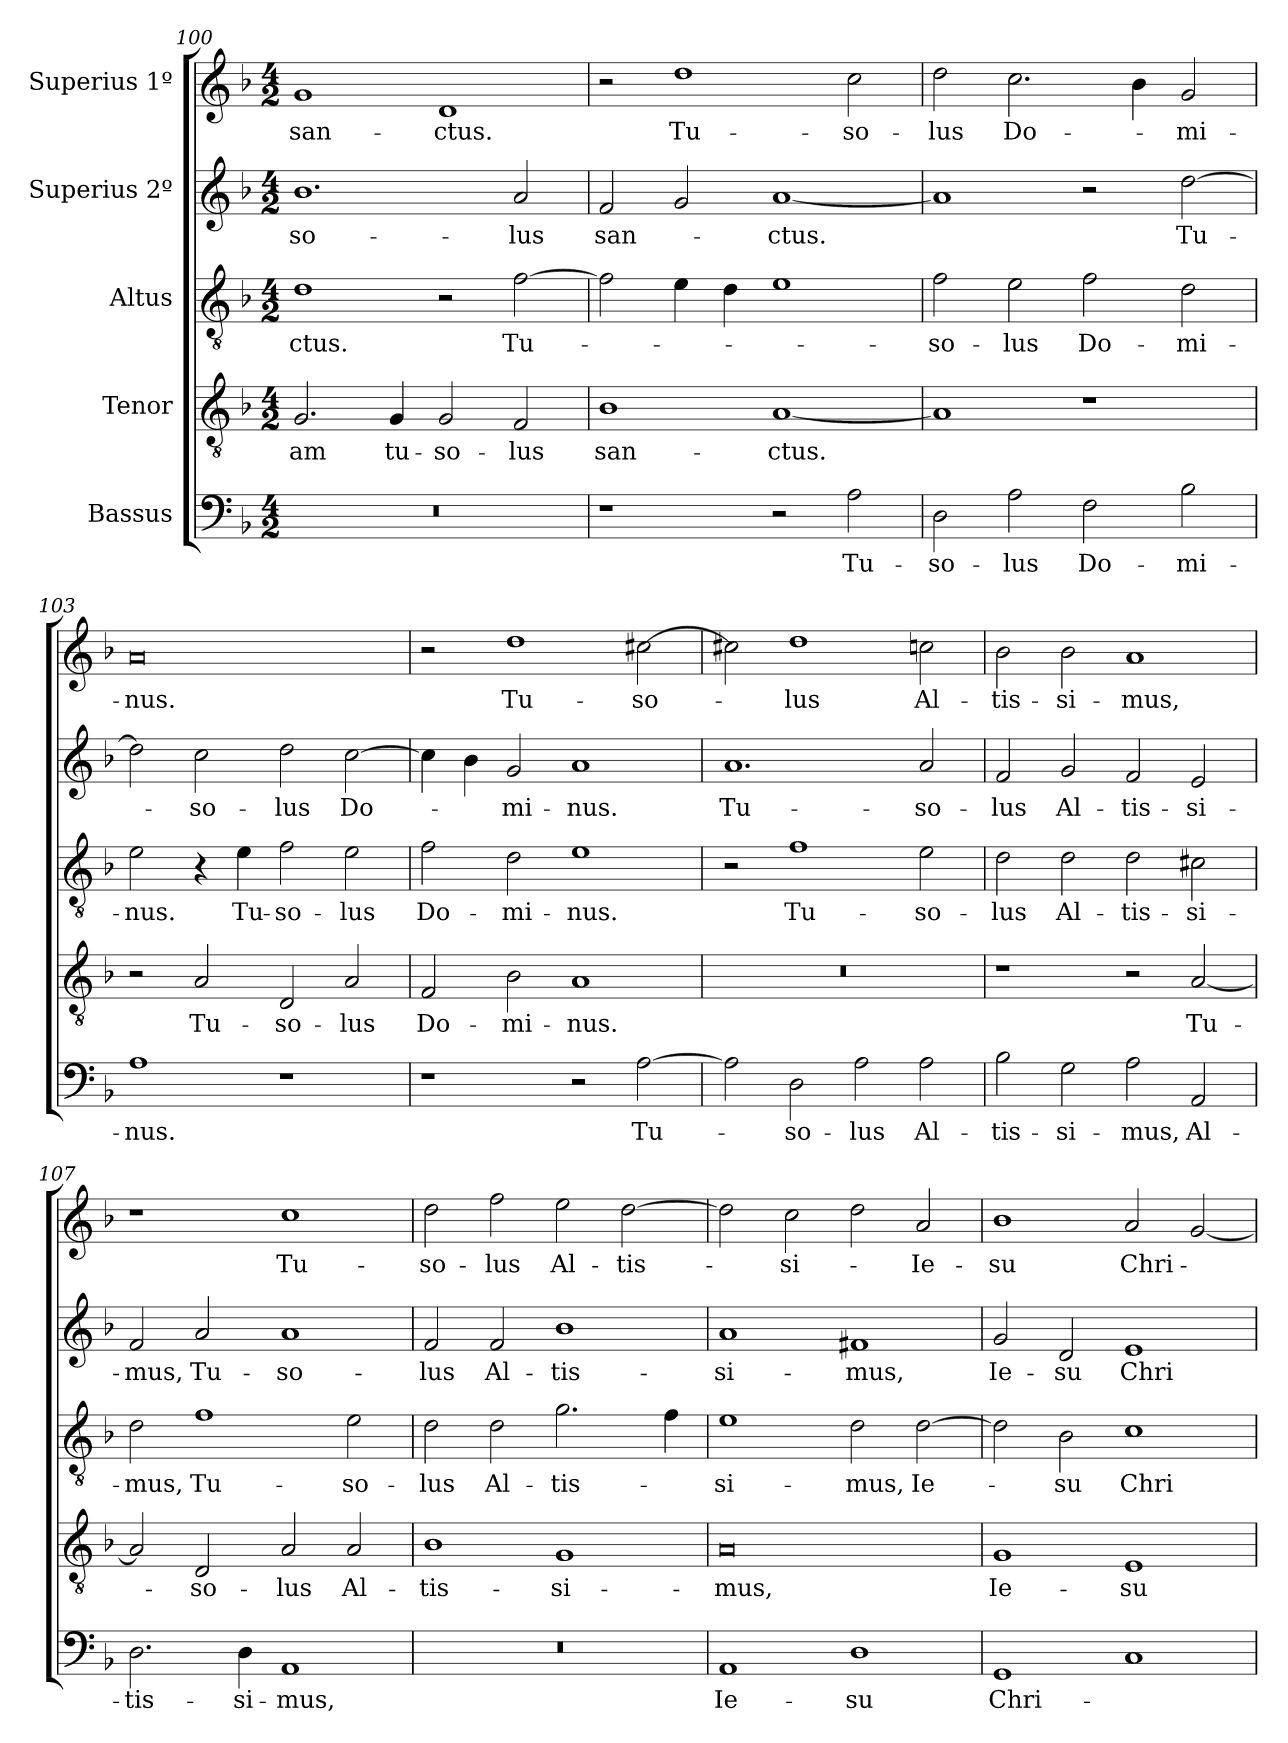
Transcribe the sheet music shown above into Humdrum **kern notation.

**kern	**text	**kern	**text	**kern	**text	**kern	**text	**kern	**text
*part5	*part5	*part4	*part4	*part3	*part3	*part2	*part2	*part1	*part1
*staff5	*staff5	*staff4	*staff4	*staff3	*staff3	*staff2	*staff2	*staff1	*staff1
*I"Bassus	*	*I"Tenor	*	*I"Altus	*	*I"Superius 2º	*	*I"Superius 1º	*
*clefF4	*	*clefGv2	*	*clefGv2	*	*clefG2	*	*clefG2	*
*k[b-]	*	*k[b-]	*	*k[b-]	*	*k[b-]	*	*k[b-]	*
*M4/2	*	*M4/2	*	*M4/2	*	*M4/2	*	*M4/2	*
=100	=100	=100	=100	=100	=100	=100	=100	=100	=100
0r	.	2.G/	-am	1d\	-ctus.	1.b-\	so-	1g/	san-
.	.	4G/	tu-	.	.	.	.	.	.
.	.	2G/	so-	2r	.	.	.	1d/	-ctus.
.	.	2F/	-lus	[2f\	Tu-	2a/	-lus	.	.
=101	=101	=101	=101	=101	=101	=101	=101	=101	=101
1r	.	1B-\	san-	2f\]	.	2f/	san-	2r	.
.	.	.	.	4e\	.	2g/	.	1dd\	Tu-
.	.	.	.	4d\	.	.	.	.	.
2r	.	[1A/	-ctus.	1e\	.	[1a/	-ctus.	.	.
2A\	Tu-	.	.	.	.	.	.	2cc\	so-
=102	=102	=102	=102	=102	=102	=102	=102	=102	=102
2D\	so-	1A/]	.	2f\	so-	1a/]	.	2dd\	-lus
2A\	-lus	.	.	2e\	-lus	.	.	2.cc\	Do-
2F\	Do-	1r	.	2f\	Do-	2r	.	.	.
.	.	.	.	.	.	.	.	4b-\	.
2B-\	-mi-	.	.	2d\	-mi-	[2dd\	Tu-	2g/	-mi-
=103	=103	=103	=103	=103	=103	=103	=103	=103	=103
1A\	-nus.	2r	.	2e\	-nus.	2dd\]	.	0a/	-nus.
.	.	2A/	Tu-	4r	.	2cc\	so-	.	.
.	.	.	.	4e\	Tu-	.	.	.	.
1r	.	2D/	so-	2f\	so-	2dd\	-lus	.	.
.	.	2A/	-lus	2e\	-lus	[2cc\	Do-	.	.
=104	=104	=104	=104	=104	=104	=104	=104	=104	=104
1r	.	2F/	Do-	2f\	Do-	4cc\]	.	2r	.
.	.	.	.	.	.	4b-\	.	.	.
.	.	2B-\	-mi-	2d\	-mi-	2g/	-mi-	1dd\	Tu-
2r	.	1A/	-nus.	1e\	-nus.	1a/	-nus.	.	.
[2A\	Tu-	.	.	.	.	.	.	[2cc#X\	so-
=105	=105	=105	=105	=105	=105	=105	=105	=105	=105
2A\]	.	0r	.	2r	.	1.a/	Tu-	2cc#X\]	.
2D\	so-	.	.	1f\	Tu-	.	.	1dd\	-lus
2A\	-lus	.	.	.	.	.	.	.	.
2A\	Al-	.	.	2e\	so-	2a/	so-	2ccn\	Al-
=106	=106	=106	=106	=106	=106	=106	=106	=106	=106
2B-\	-tis-	1r	.	2d\	-lus	2f/	-lus	2b-\	-tis-
2G\	-si-	.	.	2d\	Al-	2g/	Al-	2b-\	-si-
2A\	-mus,	2r	.	2d\	-tis-	2f/	-tis-	1a/	-mus,
2AA/	Al-	[2A/	Tu-	2c#X\	-si-	2e/	-si-	.	.
=107	=107	=107	=107	=107	=107	=107	=107	=107	=107
2.D\	-tis-	2A/]	.	2d\	-mus,	2f/	-mus,	1r	.
.	.	2D/	so-	1f\	Tu-	2a/	Tu-	.	.
4D\	-si-	.	.	.	.	.	.	.	.
1AA/	-mus,	2A/	-lus	.	.	1a/	so-	1cc\	Tu-
.	.	2A/	Al-	2e\	so-	.	.	.	.
=108	=108	=108	=108	=108	=108	=108	=108	=108	=108
0r	.	1B-\	-tis-	2d\	-lus	2f/	-lus	2dd\	so-
.	.	.	.	2d\	Al-	2f/	Al-	2ff\	-lus
.	.	1G/	-si-	2.g\	-tis-	1b-\	-tis-	2ee\	Al-
.	.	.	.	.	.	.	.	[2dd\	-tis-
.	.	.	.	4f\	.	.	.	.	.
=109	=109	=109	=109	=109	=109	=109	=109	=109	=109
1AA/	Ie-	0A/	-mus,	1e\	-si-	1a/	-si-	2dd\]	.
.	.	.	.	.	.	.	.	2cc\	-si-
1D\	-su	.	.	2d\	-mus,	1f#X/	-mus,	2dd\	.
.	.	.	.	[2d\	Ie-	.	.	2a/	-Ie-
=110	=110	=110	=110	=110	=110	=110	=110	=110	=110
1GG/	Chri-	1G/	Ie-	2d\]	.	2g/	Ie-	1b-\	-su
.	.	.	.	2B-\	-su	2d/	-su	.	.
1C/	.	1E/	-su	1c\	Chri-	1e/	Chri-	2a/	Chri-
.	.	.	.	.	.	.	.	[2g/	.
=	=	=	=	=	=	=	=	=	=
*-	*-	*-	*-	*-	*-	*-	*-	*-	*-
